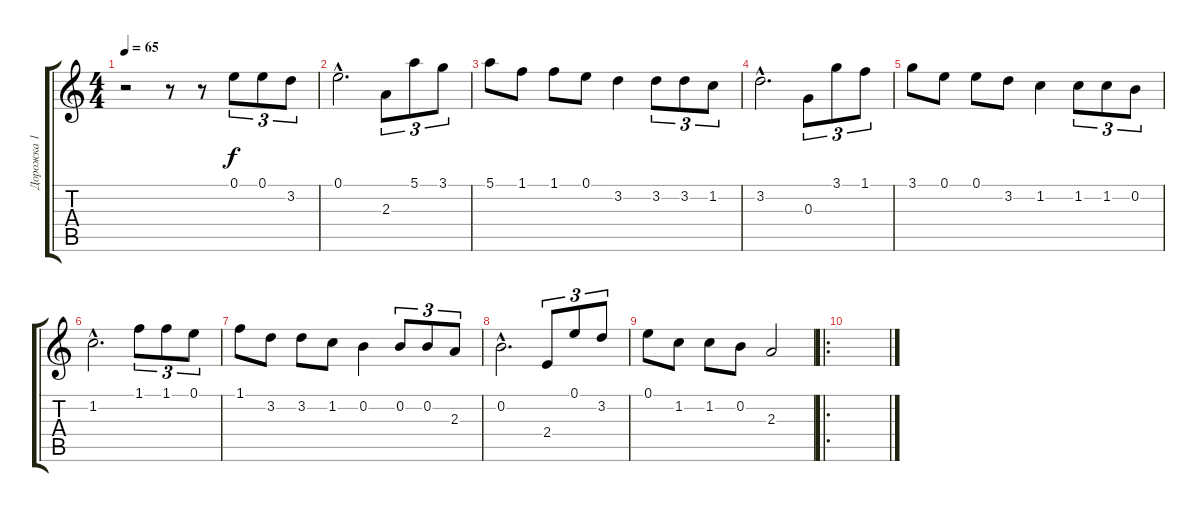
\track ("Дорожка 1" "Дорожка 1") {instrument acousticguitarnylon}
\staff {score tabs}
\tuning (E4 B3 G3 D3 A2 E2) {hide}
\ts (4 4)
\tempo 65
\clef g2
\ks aminor
r.2{dy f instrument acousticguitarnylon} r.8{instrument viola} r.8 0.1.8{tu (3 2)} 0.1.8{tu (3 2)} 3.2.8{tu (3 2)} |
0.1{hac}.2{d} 2.3.8{tu (3 2)} 5.1.8{tu (3 2)} 3.1.8{tu (3 2)} |
5.1.8 1.1.8 1.1.8 0.1.8 3.2.4 3.2.8{tu (3 2)} 3.2.8{tu (3 2)} 1.2.8{tu (3 2)} |
3.2{hac}.2{d} 0.3.8{tu (3 2)} 3.1.8{tu (3 2)} 1.1.8{tu (3 2)} |
3.1.8 0.1.8 0.1.8 3.2.8 1.2.4 1.2.8{tu (3 2)} 1.2.8{tu (3 2)} 0.2.8{tu (3 2)} |
1.2{hac}.2{d} 1.1.8{tu (3 2)} 1.1.8{tu (3 2)} 0.1.8{tu (3 2)} |
1.1.8 3.2.8 3.2.8 1.2.8 0.2.4 0.2.8{tu (3 2)} 0.2.8{tu (3 2)} 2.3.8{tu (3 2)} |
0.2{hac}.2{d} 2.4.8{tu (3 2)} 0.1.8{tu (3 2)} 3.2.8{tu (3 2)} |
0.1.8 1.2.8 1.2.8 0.2.8 2.3.2 |
\ro
